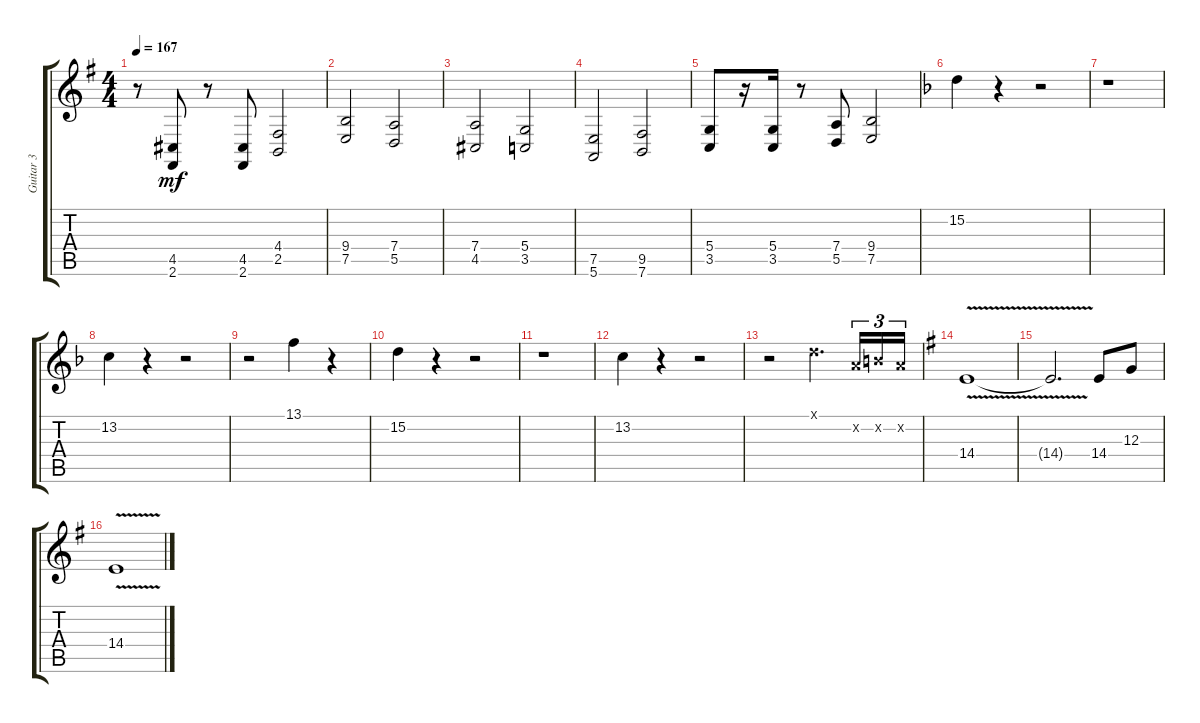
\track ("Guitar 3" "Guitar 3") {instrument voiceoohs}
\staff {score tabs}
\tuning (E4 B3 G3 D3 A2 E2) {hide}
\ts (4 4)
\tempo 167
\clef g2
\ks eminor
r.8{dy mf} (4.5 2.6).8 r.8 (4.5 2.6).8 (4.4 2.5).2 |
(9.4 7.5).2 (7.4 5.5).2 |
(7.4 4.5).2 (5.4 3.5).2 |
(7.5 5.6).2 (9.5 7.6).2 |
(5.4 3.5).8 r.16 (5.4 3.5).16 r.8 (7.4 5.5).8 (9.4 7.5).2 |
\ks dminor
15.2.4 r.4 r.2 |
r.1 |
13.2.4 r.4 r.2 |
r.2 13.1.4 r.4 |
15.2.4 r.4 r.2 |
r.1 |
13.2.4 r.4 r.2 |
r.2 10.1{x}.4{d} 10.2{x}.16{tu (3 2)} 12.2{x}.16{tu (3 2)} 10.2{x}.16{tu (3 2)} |
\ks eminor
14.4{v}.1 |
14.4{v t}.2{d} 14.4.8 12.3.8 |
14.4{v}.1
